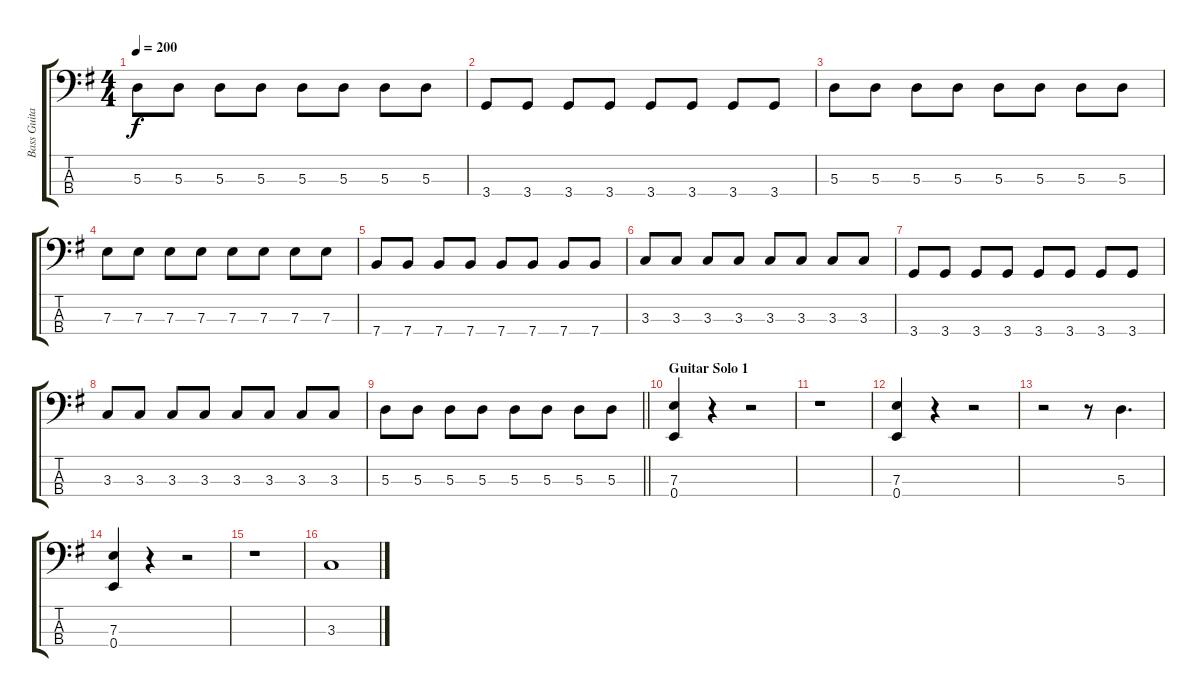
\track ("Bass Guitar" "Bass Guita") {instrument electricbasspick}
\staff {score tabs}
\tuning (G2 D2 A1 E1) {hide}
\ts (4 4)
\tempo 200
\clef f4
\ks g
5.3.8{dy f} 5.3.8 5.3.8 5.3.8 5.3.8 5.3.8 5.3.8 5.3.8 |
3.4.8 3.4.8 3.4.8 3.4.8 3.4.8 3.4.8 3.4.8 3.4.8 |
5.3.8 5.3.8 5.3.8 5.3.8 5.3.8 5.3.8 5.3.8 5.3.8 |
7.3.8 7.3.8 7.3.8 7.3.8 7.3.8 7.3.8 7.3.8 7.3.8 |
7.4.8 7.4.8 7.4.8 7.4.8 7.4.8 7.4.8 7.4.8 7.4.8 |
3.3.8 3.3.8 3.3.8 3.3.8 3.3.8 3.3.8 3.3.8 3.3.8 |
3.4.8 3.4.8 3.4.8 3.4.8 3.4.8 3.4.8 3.4.8 3.4.8 |
3.3.8 3.3.8 3.3.8 3.3.8 3.3.8 3.3.8 3.3.8 3.3.8 |
\barLineRight lightlight
5.3.8 5.3.8 5.3.8 5.3.8 5.3.8 5.3.8 5.3.8 5.3.8 |
\section ("" "Guitar Solo 1")
(7.3 0.4).4 r.4 r.2 |
r.1 |
(7.3 0.4).4 r.4 r.2 |
r.2 r.8 5.3.4{d} |
(7.3 0.4).4 r.4 r.2 |
r.1 |
3.3.1
